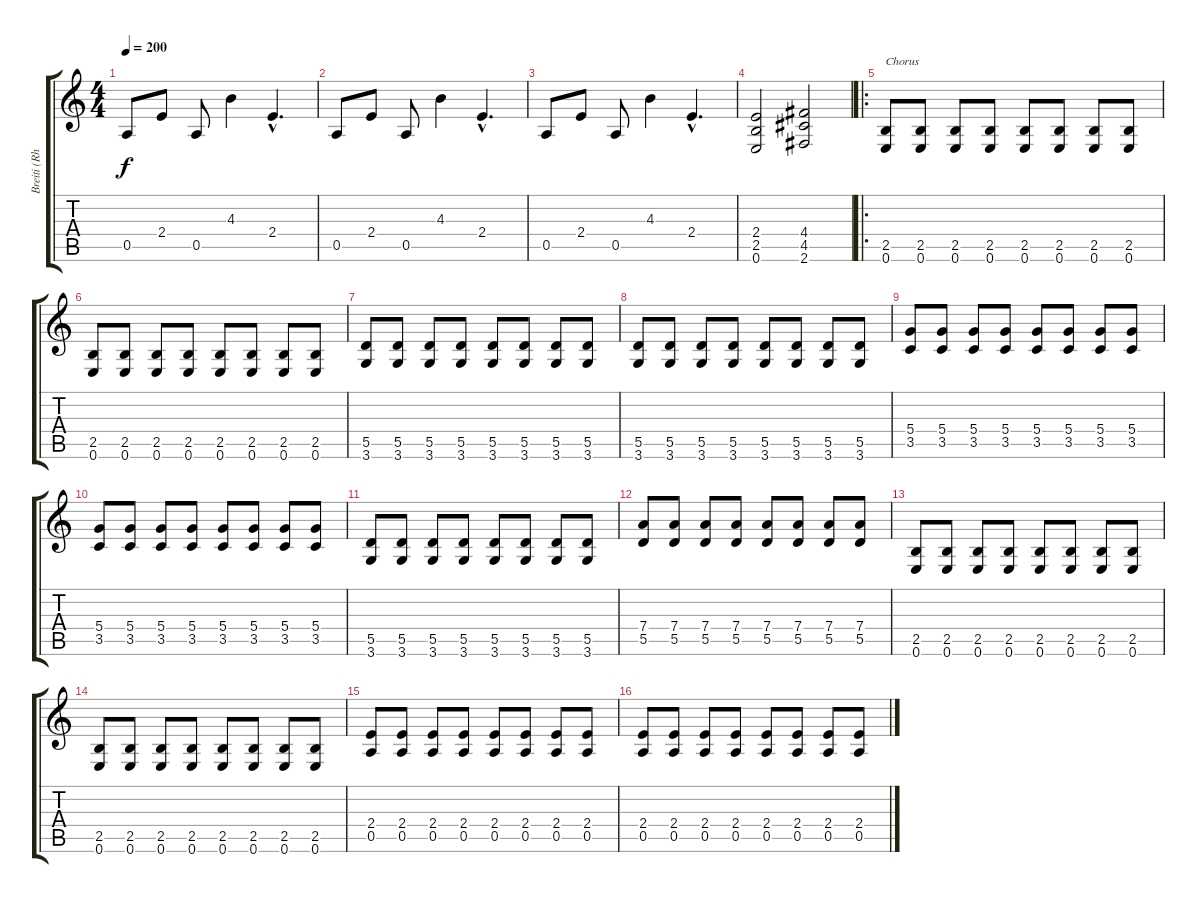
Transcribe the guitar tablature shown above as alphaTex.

\track ("Breiti (Rhythm Guitar)" "Breiti (Rh") {instrument overdrivenguitar}
\staff {score tabs}
\tuning (E4 B3 G3 D3 A2 E2) {hide}
\ts (4 4)
\tempo 200
\clef g2
\ks c
0.5.8{dy f} 2.4.8 0.5.8 4.3.4 2.4{hac}.4{d} |
0.5.8 2.4.8 0.5.8 4.3.4 2.4{hac}.4{d} |
0.5.8 2.4.8 0.5.8 4.3.4 2.4{hac}.4{d} |
(2.4 2.5 0.6).2{instrument overdrivenguitar} (4.4 4.5 2.6).2 |
\ro
(2.5 0.6).8{txt "Chorus" instrument overdrivenguitar} (2.5 0.6).8 (2.5 0.6).8 (2.5 0.6).8 (2.5 0.6).8 (2.5 0.6).8 (2.5 0.6).8 (2.5 0.6).8 |
(2.5 0.6).8 (2.5 0.6).8 (2.5 0.6).8 (2.5 0.6).8 (2.5 0.6).8 (2.5 0.6).8 (2.5 0.6).8 (2.5 0.6).8 |
(5.5 3.6).8 (5.5 3.6).8 (5.5 3.6).8 (5.5 3.6).8 (5.5 3.6).8 (5.5 3.6).8 (5.5 3.6).8 (5.5 3.6).8 |
(5.5 3.6).8 (5.5 3.6).8 (5.5 3.6).8 (5.5 3.6).8 (5.5 3.6).8 (5.5 3.6).8 (5.5 3.6).8 (5.5 3.6).8 |
(5.4 3.5).8 (5.4 3.5).8 (5.4 3.5).8 (5.4 3.5).8 (5.4 3.5).8 (5.4 3.5).8 (5.4 3.5).8 (5.4 3.5).8 |
(5.4 3.5).8 (5.4 3.5).8 (5.4 3.5).8 (5.4 3.5).8 (5.4 3.5).8 (5.4 3.5).8 (5.4 3.5).8 (5.4 3.5).8 |
(5.5 3.6).8 (5.5 3.6).8 (5.5 3.6).8 (5.5 3.6).8 (5.5 3.6).8 (5.5 3.6).8 (5.5 3.6).8 (5.5 3.6).8 |
(7.4 5.5).8 (7.4 5.5).8 (7.4 5.5).8 (7.4 5.5).8 (7.4 5.5).8 (7.4 5.5).8 (7.4 5.5).8 (7.4 5.5).8 |
(2.5 0.6).8 (2.5 0.6).8 (2.5 0.6).8 (2.5 0.6).8 (2.5 0.6).8 (2.5 0.6).8 (2.5 0.6).8 (2.5 0.6).8 |
(2.5 0.6).8 (2.5 0.6).8 (2.5 0.6).8 (2.5 0.6).8 (2.5 0.6).8 (2.5 0.6).8 (2.5 0.6).8 (2.5 0.6).8 |
(2.4 0.5).8 (2.4 0.5).8 (2.4 0.5).8 (2.4 0.5).8 (2.4 0.5).8 (2.4 0.5).8 (2.4 0.5).8 (2.4 0.5).8 |
(2.4 0.5).8 (2.4 0.5).8 (2.4 0.5).8 (2.4 0.5).8 (2.4 0.5).8 (2.4 0.5).8 (2.4 0.5).8 (2.4 0.5).8
